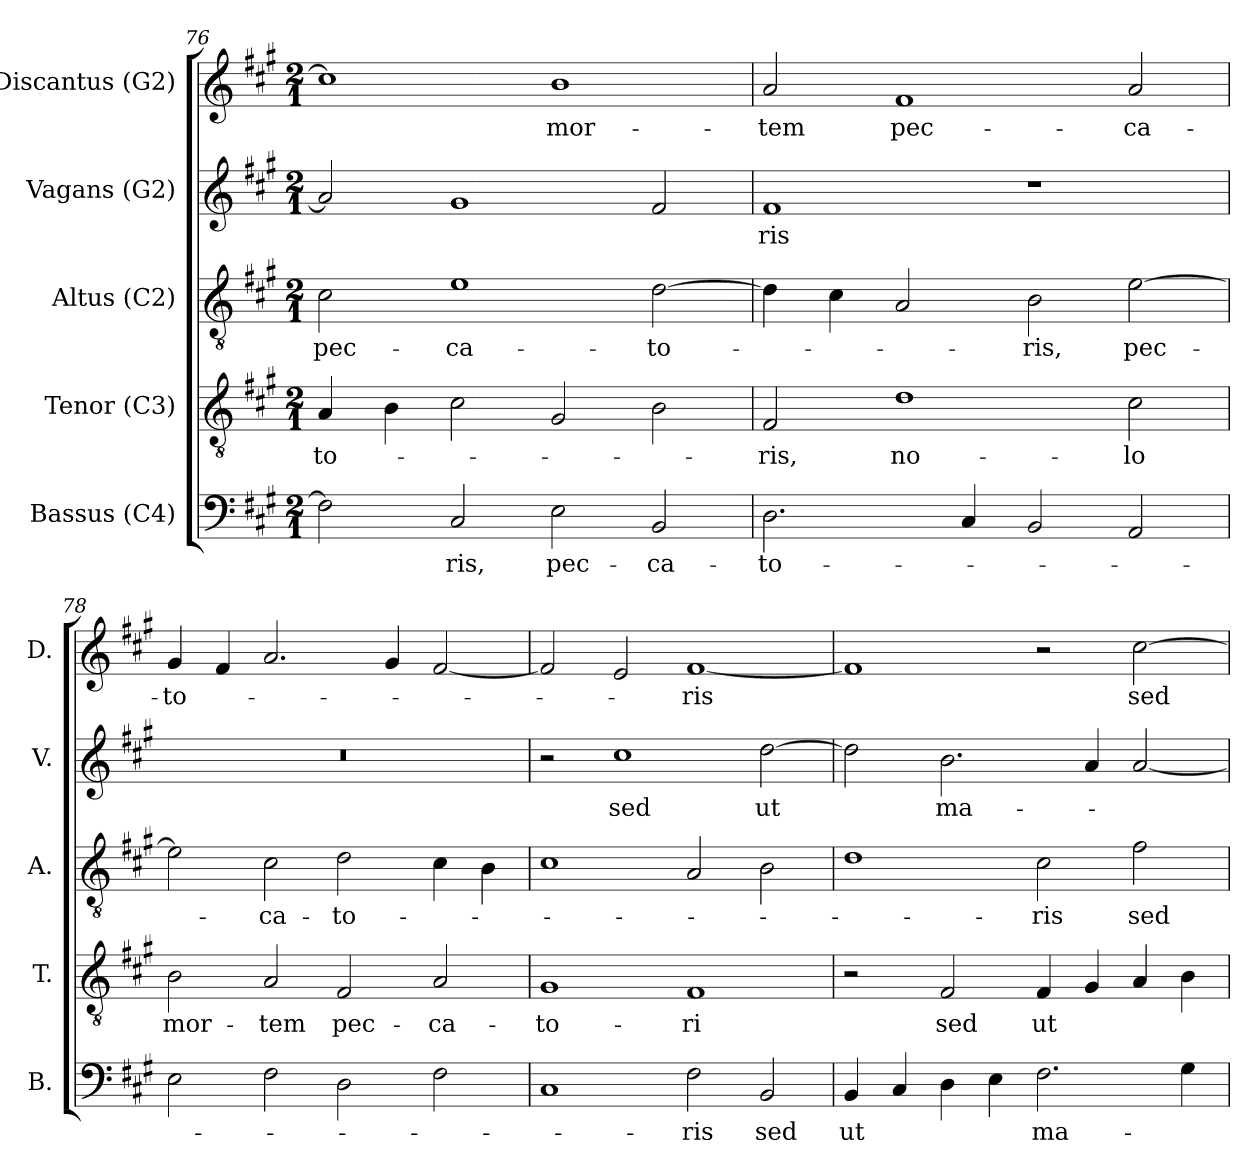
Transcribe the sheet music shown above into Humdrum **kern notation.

**kern	**text	**kern	**text	**kern	**text	**kern	**text	**kern	**text
*part5	*part5	*part4	*part4	*part3	*part3	*part2	*part2	*part1	*part1
*staff5	*staff5	*staff4	*staff4	*staff3	*staff3	*staff2	*staff2	*staff1	*staff1
*I"Bassus (C4)	*	*I"Tenor (C3)	*	*I"Altus (C2)	*	*I"Vagans (G2)	*	*I"Discantus (G2)	*
*I'B.	*	*I'T.	*	*I'A.	*	*I'V.	*	*I'D.	*
*clefF4	*	*clefGv2	*	*clefGv2	*	*clefG2	*	*clefG2	*
*	*	*ITrd7c12	*	*ITrd7c12	*	*ITrd7c12	*	*	*
*k[f#c#g#]	*	*k[f#c#g#]	*	*k[f#c#g#]	*	*k[f#c#g#]	*	*k[f#c#g#]	*
*A:	*	*A:	*	*A:	*	*A:	*	*A:	*
*M2/1	*	*M2/1	*	*M2/1	*	*M2/1	*	*M2/1	*
=76	=76	=76	=76	=76	=76	=76	=76	=76	=76
!	!	!	!LO:LY:b:color=#000000	!	!	!	!	!	!
!	!	!	!	!	!LO:LY:b:color=#000000	!	!	!	!
2F#i\]	.	4AAi/	-to-	2C#i\	pec-	2Ai/]	.	1cc#i]	.
.	.	4BBi\	.	.	.	.	.	.	.
!	!LO:LY:b:color=#000000	!	!	!	!	!	!	!	!
!	!	!	!	!	!LO:LY:b:color=#000000	!	!	!	!
2C#i/	-ris,	2C#i\	.	1Ei	-ca-	1G#i	.	.	.
!	!LO:LY:b:color=#000000	!	!	!	!	!	!	!	!
!	!	!	!	!	!	!	!	!	!LO:LY:b:color=#000000
2Ei\	pec-	2GG#i/	.	.	.	.	.	1bi	mor-
!	!LO:LY:b:color=#000000	!	!	!	!	!	!	!	!
!	!	!	!	!	!LO:LY:b:color=#000000	!	!	!	!
2BBi/	-ca-	2BBi\	.	[2Di\	-to-	2F#i/	.	.	.
=77	=77	=77	=77	=77	=77	=77	=77	=77	=77
!	!LO:LY:b:color=#000000	!	!	!	!	!	!	!	!
!	!	!	!LO:LY:b:color=#000000	!	!	!	!	!	!
!	!	!	!	!	!	!	!LO:LY:b:color=#000000	!	!
!	!	!	!	!	!	!	!	!	!LO:LY:b:color=#000000
2.Di\	-to-	2FF#i/	-ris,	4Di\]	.	1F#i	-ris	2ai/	-tem
.	.	.	.	4C#i\	.	.	.	.	.
!	!	!	!LO:LY:b:color=#000000	!	!	!	!	!	!
!	!	!	!	!	!	!	!	!	!LO:LY:b:color=#000000
.	.	1Di	no-	2AAi/	.	.	.	1f#i	pec-
4C#i/	.	.	.	.	.	.	.	.	.
!	!	!	!	!	!LO:LY:b:color=#000000	!	!	!	!
2BBi/	.	.	.	2BBi\	-ris,	1r	.	.	.
!	!	!	!LO:LY:b:color=#000000	!	!	!	!	!	!
!	!	!	!	!	!LO:LY:b:color=#000000	!	!	!	!
!	!	!	!	!	!	!	!	!	!LO:LY:b:color=#000000
2AAi/	.	2C#i\	-lo	[2Ei\	pec-	.	.	2ai/	-ca-
=78	=78	=78	=78	=78	=78	=78	=78	=78	=78
!	!	!	!LO:LY:b:color=#000000	!	!	!LO:N:vis=1	!	!	!
!	!	!	!	!	!	!	!	!	!LO:LY:b:color=#000000
2Ei\	.	2BBi\	mor-	2Ei\]	.	0r	.	4g#i/	-to-
.	.	.	.	.	.	.	.	4f#i/	.
!	!	!	!LO:LY:b:color=#000000	!	!	!	!	!	!
!	!	!	!	!	!LO:LY:b:color=#000000	!	!	!	!
2F#i\	.	2AAi/	-tem	2C#i\	-ca-	.	.	2.ai/	.
!	!	!	!LO:LY:b:color=#000000	!	!	!	!	!	!
!	!	!	!	!	!LO:LY:b:color=#000000	!	!	!	!
2Di\	.	2FF#i/	pec-	2Di\	-to-	.	.	.	.
.	.	.	.	.	.	.	.	4g#i/	.
!	!	!	!LO:LY:b:color=#000000	!	!	!	!	!	!
2F#i\	.	2AAi/	-ca-	4C#i\	.	.	.	[2f#i/	.
.	.	.	.	4BBi\	.	.	.	.	.
!!LO:LB:g=z
=79	=79	=79	=79	=79	=79	=79	=79	=79	=79
!	!	!	!LO:LY:b:color=#000000	!	!	!	!	!	!
1C#i	.	1GG#i	-to-	1C#i	.	2r	.	2f#i/]	.
!	!	!	!	!	!	!	!LO:LY:b:color=#000000	!	!
.	.	.	.	.	.	1c#i	sed	2ei/	.
!	!LO:LY:b:color=#000000	!	!	!	!	!	!	!	!
!	!	!	!LO:LY:b:color=#000000	!	!	!	!	!	!
!	!	!	!	!	!	!	!	!	!LO:LY:b:color=#000000
2F#i\	-ris	1FF#i	-ri	2AAi/	.	.	.	[1f#i	-ris
!	!LO:LY:b:color=#000000	!	!	!	!	!	!	!	!
!	!	!	!	!	!	!	!LO:LY:b:color=#000000	!	!
2BBi/	sed	.	.	2BBi\	.	[2di\	ut	.	.
=80	=80	=80	=80	=80	=80	=80	=80	=80	=80
!	!LO:LY:b:color=#000000	!	!	!	!	!	!	!	!
4BBi/	ut	2r	.	1Di	.	2di\]	.	1f#i]	.
4C#i/	.	.	.	.	.	.	.	.	.
!	!	!	!LO:LY:b:color=#000000	!	!	!	!	!	!
!	!	!	!	!	!	!	!LO:LY:b:color=#000000	!	!
4Di\	.	2FF#i/	sed	.	.	2.Bi\	ma-	.	.
4Ei\	.	.	.	.	.	.	.	.	.
!	!LO:LY:b:color=#000000	!	!	!	!	!	!	!	!
!	!	!	!LO:LY:b:color=#000000	!	!	!	!	!	!
!	!	!	!	!	!LO:LY:b:color=#000000	!	!	!	!
2.F#i\	ma-	4FF#i/	ut	2C#i\	-ris	.	.	2r	.
.	.	4GG#i/	.	.	.	4Ai/	.	.	.
!	!	!	!	!	!LO:LY:b:color=#000000	!	!	!	!
!	!	!	!	!	!	!	!	!	!LO:LY:b:color=#000000
.	.	4AAi/	.	2F#i\	sed	[2Ai/	.	[2cc#i\	sed
4G#i\	.	4BBi\	.	.	.	.	.	.	.
=	=	=	=	=	=	=	=	=	=
*-	*-	*-	*-	*-	*-	*-	*-	*-	*-
